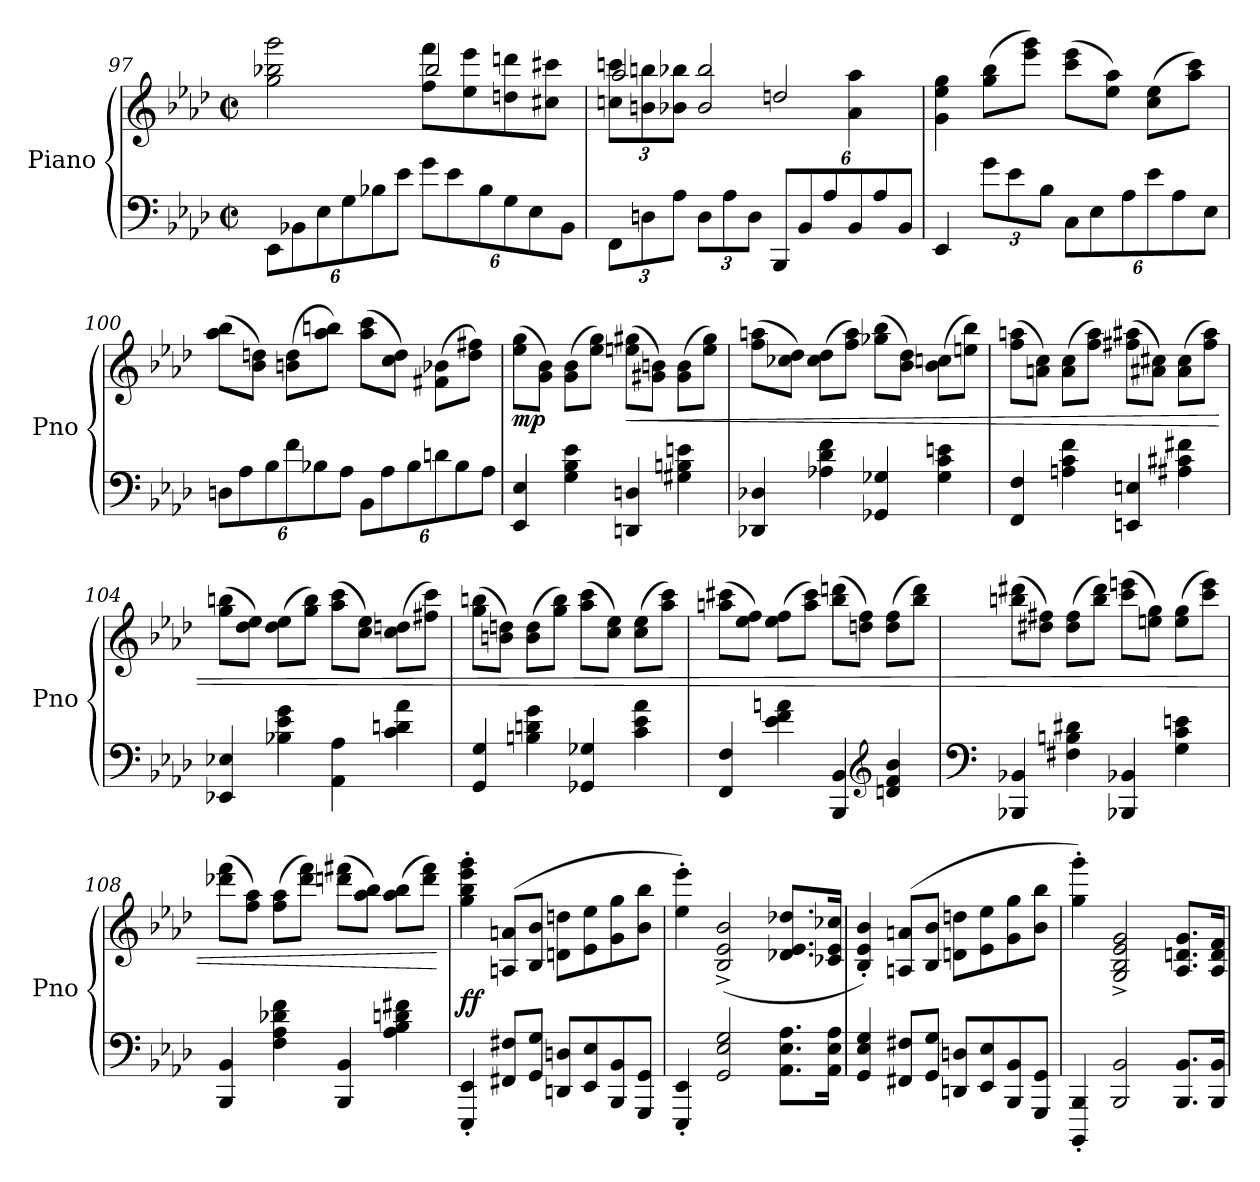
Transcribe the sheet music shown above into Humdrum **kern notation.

**kern	**kern	**dynam
*part1	*part1	*part1
*staff2	*staff1	*staff1/2
*I"Piano	*	*
*I'Pno	*	*
*clefF4	*clefG2	*
*k[b-e-a-d-]	*k[b-e-a-d-]	*
*M2/2	*M2/2	*
*met(c|)	*met(c|)	*
*Xbrackettup	*	*
=97	=97	=97
*	*^	*
12EE-\L	2gg\ 2bb-X\ 2ggg\	2ryy	.
12BB-X\	.	.	.
12E-\	.	.	.
12G\	.	.	.
12B-X\	.	.	.
12e-\J	.	.	.
12g\L	8ff\ 8fff\L	2bb-/	.
12e-\	.	.	.
.	8ee-\ 8eee-\	.	.
12B-\	.	.	.
12G\	8ddn\ 8dddn\	.	.
12E-\	.	.	.
.	8cc#X\ 8ccc#X\J	.	.
12BB-\J	.	.	.
!!LO:LB:g=z	!!
=98	=98	=98	=98
*	*Xbrackettup	*	*
12FF\L	12ccn\ 12cccn\L	2aa-/	.
12Dn\	12bn\ 12bbn\	.	.
12A-\J	12b-X\ 12bb-X\J	.	.
12D\L	2b-/ 2bb-/	.	.
12A-\	.	.	.
12D\J	.	.	.
12BBB-/L	.	2ddn/	.
12BB-/	.	.	.
12A-/	.	.	.
12BB-/	4a-\ 4aa-\	.	.
12A-/	.	.	.
12BB-/J	.	.	.
*	*v	*v	*
=99	=99	=99
4EE-/	4g\ 4ee-\ 4gg\	.
12g\L	(8gg\ 8bb-\L	.
12e-\	.	.
.	8eee-\ 8ggg\J)	.
12B-\J	.	.
12C\L	(8ccc\ 8eee-\L	.
12E-\	.	.
.	8ee-\ 8aa-\J)	.
12A-\	.	.
12e-\	(8cc\ 8ee-\L	.
12A-\	.	.
.	8aa-\ 8ccc\J)	.
12E-\J	.	.
=100	=100	=100
12Dn\L	(8aa-\ 8bb-\L	.
12A-\	.	.
.	8b-\ 8ddn\J)	.
12B-\	.	.
12f\	(8bn\ 8dd\L	.
12B-X\	.	.
.	8aa-\ 8bbn\J)	.
12A-\J	.	.
12BB-\L	(8aa-\ 8ccc\L	.
12A-\	.	.
.	8cc\ 8dd\J)	.
12B-\	.	.
12dn\	(8f#X\ 8b-X\L	.
12B-\	.	.
.	8dd\ 8ff#X\J)	.
12A-\J	.	.
!!LO:LB:g=z
=101	=101	=101
*	*MM180	*
!	!	!LO:DY:b
4EE-/ 4E-/	(8ee-\ 8gg\L	mp
.	8g\ 8b-\J)	.
4G\ 4B-\ 4e-\	(8g\ 8b-\L	.
.	8ee-\ 8gg\J)	.
!	!	!LO:HP:b
4DDn/ 4Dn/	(8een\ 8gg#X\L	<
.	8g#X\ 8bn\J)	.
4G#X\ 4Bn\ 4en\	(8g#\ 8b\L	.
.	8ee\ 8gg#\J)	.
=102	=102	=102
4DD-X/ 4D-X/	(8ff\ 8aan\L	.
.	8cc-X\ 8dd-\J)	.
4A-X\ 4d-\ 4f\	(8cc-\ 8dd-\L	.
.	8ff\ 8aa\J)	.
4GG-X/ 4G-X/	(8gg-X\ 8bb-\L	.
.	8b-\ 8dd-\J)	.
4G-\ 4c\ 4en\	(8b-\ 8ccn\L	.
.	8een\ 8bb-\J)	.
=103	=103	=103
*	*MM190	*
4FF/ 4F/	(8ff\ 8aan\L	.
.	8an\ 8cc\J)	.
4An\ 4c\ 4f\	(8a\ 8cc\L	.
.	8ff\ 8aa\J)	.
4EEn/ 4En/	(8ff#X\ 8aa#X\L	.
.	8a#X\ 8cc#X\J)	.
4A#X\ 4c#X\ 4f#X\	(8a#\ 8cc#\L	.
.	8ff#\ 8aa#\J)	.
!!LO:PB:g=z
=104	=104	=104
4EE-X/ 4E-X/	(8gg\ 8bbn\L	.
.	8dd-\ 8ee-\J)	.
4B-X\ 4e-\ 4g\	(8dd-\ 8ee-\L	.
.	8gg\ 8bb\J)	.
4AA-\ 4A-\	(8aa-\ 8ccc\L	.
.	8cc\ 8ee-\J)	.
4c\ 4dn\ 4a-\	(8cc\ 8ddn\L	.
.	8ff#X\ 8ccc\J)	.
=105	=105	=105
4GG/ 4G/	(8gg\ 8bbn\L	.
.	8bn\ 8ddn\J)	.
4Bn\ 4dn\ 4g\	(8b\ 8dd\L	.
.	8gg\ 8bb\J)	.
4GG-X/ 4G-X/	(8aa-\ 8ccc\L	.
.	8cc\ 8ee-\J)	.
4c\ 4e-\ 4a-\	(8cc\ 8ee-\L	.
.	8aa-\ 8ccc\J)	.
=106	=106	=106
4FF/ 4F/	(8aan\ 8ccc#X\L	.
.	8ee-\ 8ff\J)	.
4e-\ 4f\ 4an\	(8ee-\ 8ff\L	.
.	8aa\ 8ccc#\J)	.
4BBB-/ 4BB-/	(8bb-\ 8dddn\L	.
.	8ddn\ 8ff\J)	.
*clefG2	*	*
4dn/ 4f/ 4b-/	(8dd\ 8ff\L	.
.	8bb-\ 8ddd\J)	.
!!LO:LB:g=z
=107	=107	=107
*clefF4	*	*
4BBB-X/ 4BB-X/	(8bbn\ 8ddd#X\L	.
.	8dd#X\ 8ff#X\J)	.
4F#X\ 4Bn\ 4d#X\	(8dd#\ 8ff#\L	.
.	8bb\ 8ddd#\J)	.
4BBB-X/ 4BB-X/	(8ccc\ 8eeen\L	.
.	8een\ 8gg\J)	.
4G\ 4c\ 4en\	(8ee\ 8gg\L	.
.	8ccc\ 8eee\J)	.
=108	=108	=108
4BBB-/ 4BB-/	(8ddd-X\ 8fff\L	.
.	8ff\ 8aa-\J)	.
4F\ 4A-\ 4d-X\ 4f\	(8ff\ 8aa-\L	.
.	8ddd-\ 8fff\J)	.
4BBB-/ 4BB-/	(8dddn\ 8fff#X\L	.
.	8aa-\ 8bb-\J)	.
4A-\ 4B-\ 4dn\ 4f#X\	(8aa-\ 8bb-\L	.
.	8ddd\ 8fff#\J)	.
.	.	[
=109	=109	=109
!	!	!LO:DY:b
4EEE-/' 4EE-/'	4gg\' 4bb-\' 4eee-\' 4ggg\'	ff
8FF#X/ 8F#X/L	(8An/ 8an/L	.
8GG/ 8G/J	8B-/ 8b-/J	.
8DDn/ 8Dn/L	8dn\ 8ddn\L	.
8EE-/ 8E-/	8e-\ 8ee-\	.
8BBB-/ 8BB-/	8g\ 8gg\	.
8GGG/ 8GG/J	8b-\ 8bb-\J	.
=110	=110	=110
4EEE-/' 4EE-/'	4ee-\' 4eee-\')	.
2GG/ 2E-/ 2G/	(>2B-/^ 2e-/^ 2b-/^	.
8.AA-\ 8.E-\ 8.A-\L	8.d-X/ 8.e-/ 8.dd-X/L	.
16AA-\ 16E-\ 16A-\Jk	16c-X/ 16e-/ 16cc-X/Jk	.
!!LO:LB:g=z
=111	=111	=111
4GG/ 4E-/ 4G/	4B-/' 4e-/' 4b-/')	.
8FF#X/ 8F#X/L	(8An/ 8an/L	.
8GG/ 8G/J	8B-/ 8b-/J	.
8DDn/ 8Dn/L	8dn\ 8ddn\L	.
8EE-/ 8E-/	8e-\ 8ee-\	.
8BBB-/ 8BB-/	8g\ 8gg\	.
8GGG/ 8GG/J	8b-\ 8bb-\J	.
=112	=112	=112
4BBBB-/' 4BBB-/'	4gg\' 4ggg\')	.
2BBB-/ 2BB-/	2G/^ 2B-/^ 2e-/^ 2g/^	.
8.BBB-/ 8.BB-/L	8.A-/ 8.dn/ 8.g/L	.
16BBB-/ 16BB-/Jk	16A-/ 16d/ 16f/Jk	.
=	=	=
*-	*-	*-
